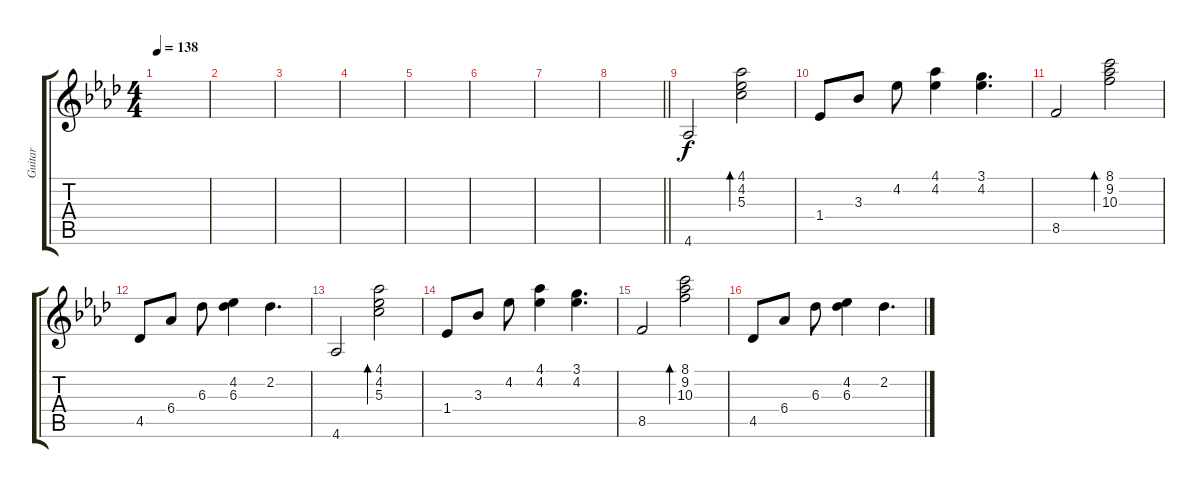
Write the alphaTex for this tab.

\track ("Guitar" "Guitar") {instrument electricguitarclean}
\staff {score tabs}
\tuning (E4 B3 G3 D3 A2 E2) {hide}
\ts (4 4)
\tempo 138
\clef g2
\ks ab
|
|
|
|
|
|
|
\barLineRight lightlight
|
4.6.2 (4.1 4.2 5.3).2{bd 60} |
1.4.8 3.3.8 4.2.8 (4.1 4.2).4 (3.1 4.2).4{d} |
8.5.2 (8.1 9.2 10.3).2{bd 60} |
4.5.8 6.4.8 6.3.8 (4.2 6.3).4 2.2.4{d} |
4.6.2 (4.1 4.2 5.3).2{bd 60} |
1.4.8 3.3.8 4.2.8 (4.1 4.2).4 (3.1 4.2).4{d} |
8.5.2 (8.1 9.2 10.3).2{bd 60} |
4.5.8 6.4.8 6.3.8 (4.2 6.3).4 2.2.4{d}
